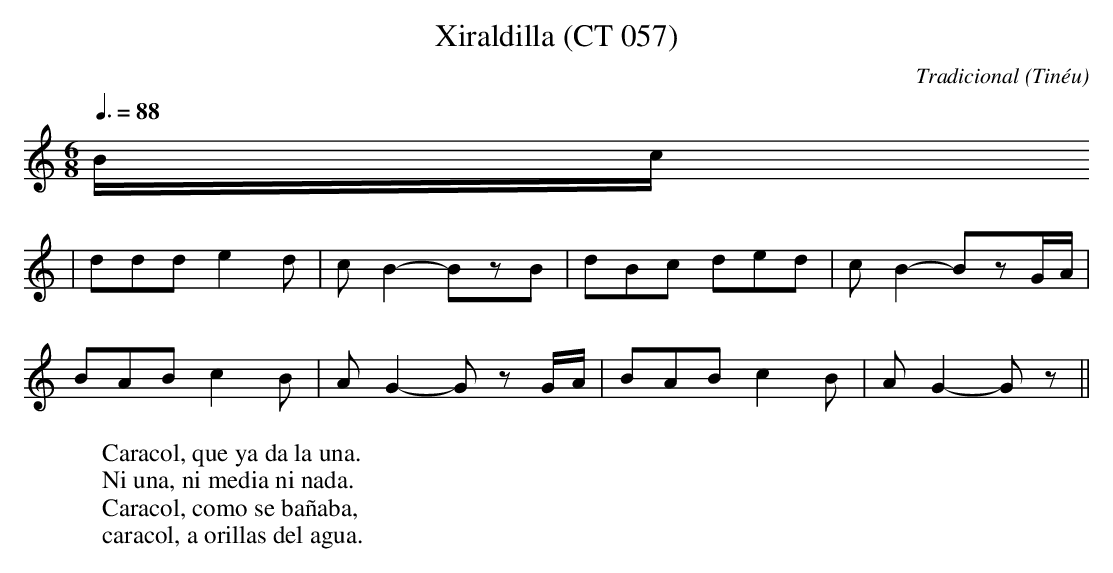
X:1
T:Xiraldilla (CT 057)
C:Tradicional
O:Tinéu
M:6/8
L:1/8
Q:3/8=88
K:C
B/c/
|ddd e2 d|c B2-BzB|dBc ded|c B2-BzG/A/|
BAB c2 B|A G2-G zG/A/|BAB c2 B|A G2-G z||
W:Caracol, que ya da la una.
W:Ni una, ni media ni nada.
W:Caracol, como se bañaba,
W:caracol, a orillas del agua.
W:
